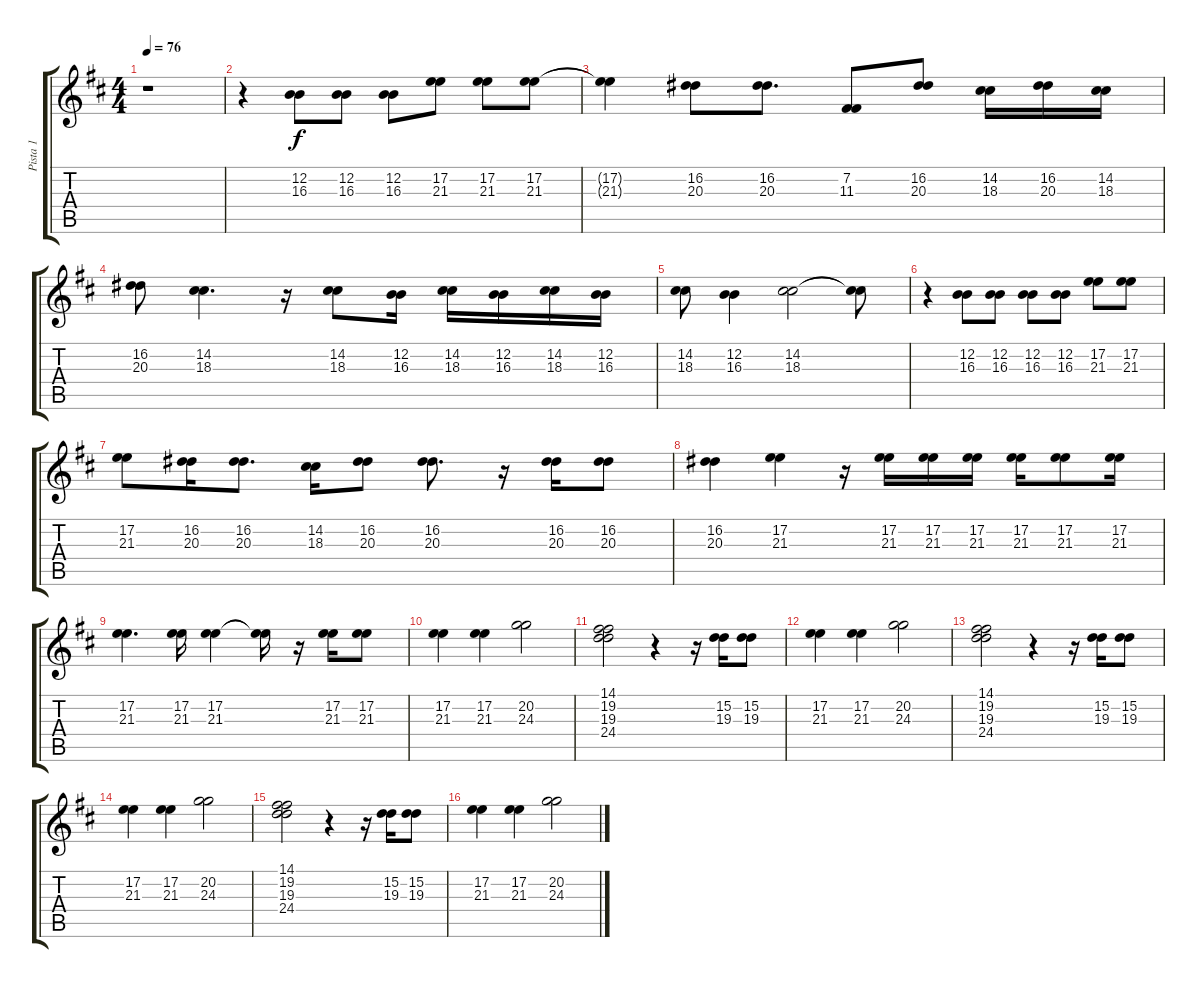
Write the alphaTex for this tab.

\track ("Pista 1" "Pista 1") {instrument sopranosax}
\staff {score tabs}
\tuning (E4 B3 G3 D3 A2 E2) {hide}
\ts (4 4)
\tempo 76
\clef g2
\ks d
r.1{dy f} |
r.4 (12.2 16.3).8 (12.2 16.3).8 (12.2 16.3).8 (17.2 21.3).8 (17.2 21.3).8 (17.2 21.3).8 |
(17.2{t} 21.3{t}).4 (16.2 20.3).8 (16.2 20.3).8{d} (7.2 11.3).8 (16.2 20.3).8 (14.2 18.3).16 (16.2 20.3).16 (14.2 18.3).16 |
(16.2 20.3).8 (14.2 18.3).4{d} r.16 (14.2 18.3).8 (12.2 16.3).16 (14.2 18.3).16 (12.2 16.3).16 (14.2 18.3).16 (12.2 16.3).16 |
(14.2 18.3).8 (12.2 16.3).4 (14.2 18.3).2 (14.2{t} 18.3{t}).8 |
r.4 (12.2 16.3).8 (12.2 16.3).8 (12.2 16.3).8 (12.2 16.3).8 (17.2 21.3).8 (17.2 21.3).8 |
(17.2 21.3).8 (16.2 20.3).16 (16.2 20.3).8{d} (14.2 18.3).16 (16.2 20.3).8 (16.2 20.3).8{d} r.16 (16.2 20.3).16 (16.2 20.3).8 |
(16.2 20.3).4 (17.2 21.3).4 r.16 (17.2 21.3).16 (17.2 21.3).16 (17.2 21.3).16 (17.2 21.3).16 (17.2 21.3).8 (17.2 21.3).16 |
(17.2 21.3).4{d} (17.2 21.3).16 (17.2 21.3).4 (17.2{t} 21.3{t}).16 r.16 (17.2 21.3).16 (17.2 21.3).8 |
(17.2 21.3).4 (17.2 21.3).4 (20.2 24.3).2 |
(14.1 19.2 19.3 24.4).2 r.4 r.16 (15.2 19.3).16 (15.2 19.3).8 |
(17.2 21.3).4 (17.2 21.3).4 (20.2 24.3).2 |
(14.1 19.2 19.3 24.4).2 r.4 r.16 (15.2 19.3).16 (15.2 19.3).8 |
(17.2 21.3).4 (17.2 21.3).4 (20.2 24.3).2 |
(14.1 19.2 19.3 24.4).2 r.4 r.16 (15.2 19.3).16 (15.2 19.3).8 |
(17.2 21.3).4 (17.2 21.3).4 (20.2 24.3).2
